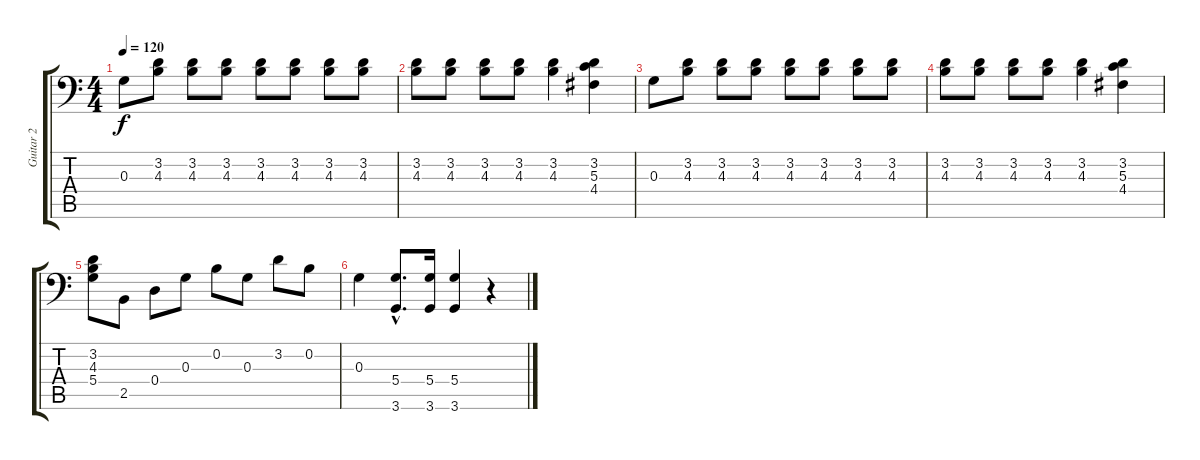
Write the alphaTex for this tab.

\track ("Guitar 2" "Guitar 2") {instrument distortionguitar}
\staff {score tabs}
\tuning (E3 B2 G2 D2 A1 E1) {hide}
\ts (4 4)
\tempo 120
\clef f4
\ks c
0.3.8{dy f} (3.2 4.3).8 (3.2 4.3).8 (3.2 4.3).8 (3.2 4.3).8 (3.2 4.3).8 (3.2 4.3).8 (3.2 4.3).8 |
(3.2 4.3).8 (3.2 4.3).8 (3.2 4.3).8 (3.2 4.3).8 (3.2 4.3).4 (3.2 5.3 4.4).4 |
0.3.8 (3.2 4.3).8 (3.2 4.3).8 (3.2 4.3).8 (3.2 4.3).8 (3.2 4.3).8 (3.2 4.3).8 (3.2 4.3).8 |
(3.2 4.3).8 (3.2 4.3).8 (3.2 4.3).8 (3.2 4.3).8 (3.2 4.3).4 (3.2 5.3 4.4).4 |
(3.2 4.3 5.4).8 2.5.8 0.4.8 0.3.8 0.2.8 0.3.8 3.2.8 0.2.8 |
0.3.4 (5.4{hac} 3.6{hac}).8{d} (5.4 3.6).16 (5.4 3.6).4 r.4
